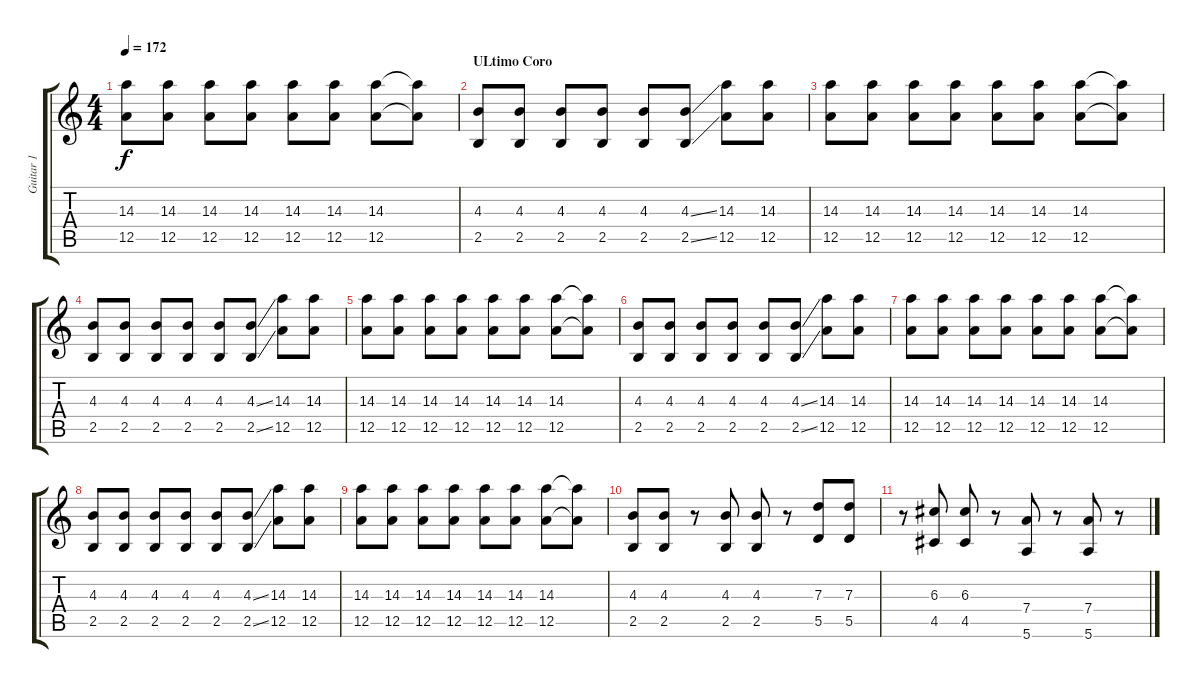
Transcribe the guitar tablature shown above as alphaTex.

\track ("Guitar 1" "Guitar 1") {instrument distortionguitar}
\staff {score tabs}
\tuning (E4 B3 G3 D3 A2 E2) {hide}
\ts (4 4)
\tempo 172
\clef g2
\ks c
(14.3 12.5).8{dy f} (14.3 12.5).8 (14.3 12.5).8 (14.3 12.5).8 (14.3 12.5).8 (14.3 12.5).8 (14.3 12.5).8 (14.3{t} 12.5{t}).8 |
\section ("" "ULtimo Coro")
(4.3 2.5).8{balance 2} (4.3 2.5).8 (4.3 2.5).8 (4.3 2.5).8 (4.3 2.5).8 (4.3{ss} 2.5{ss}).8 (14.3 12.5).8 (14.3 12.5).8 |
(14.3 12.5).8 (14.3 12.5).8 (14.3 12.5).8 (14.3 12.5).8 (14.3 12.5).8 (14.3 12.5).8 (14.3 12.5).8 (14.3{t} 12.5{t}).8 |
(4.3 2.5).8 (4.3 2.5).8 (4.3 2.5).8 (4.3 2.5).8 (4.3 2.5).8 (4.3{ss} 2.5{ss}).8 (14.3 12.5).8 (14.3 12.5).8 |
(14.3 12.5).8 (14.3 12.5).8 (14.3 12.5).8 (14.3 12.5).8 (14.3 12.5).8 (14.3 12.5).8 (14.3 12.5).8 (14.3{t} 12.5{t}).8 |
(4.3 2.5).8 (4.3 2.5).8 (4.3 2.5).8 (4.3 2.5).8 (4.3 2.5).8 (4.3{ss} 2.5{ss}).8 (14.3 12.5).8 (14.3 12.5).8 |
(14.3 12.5).8 (14.3 12.5).8 (14.3 12.5).8 (14.3 12.5).8 (14.3 12.5).8 (14.3 12.5).8 (14.3 12.5).8 (14.3{t} 12.5{t}).8 |
(4.3 2.5).8 (4.3 2.5).8 (4.3 2.5).8 (4.3 2.5).8 (4.3 2.5).8 (4.3{ss} 2.5{ss}).8 (14.3 12.5).8 (14.3 12.5).8 |
(14.3 12.5).8 (14.3 12.5).8 (14.3 12.5).8 (14.3 12.5).8 (14.3 12.5).8 (14.3 12.5).8 (14.3 12.5).8 (14.3{t} 12.5{t}).8 |
(4.3 2.5).8 (4.3 2.5).8 r.8 (4.3 2.5).8 (4.3 2.5).8 r.8 (7.3 5.5).8 (7.3 5.5).8 |
r.8 (6.3 4.5).8 (6.3 4.5).8 r.8 (7.4 5.6).8 r.8 (7.4 5.6).8 r.8
